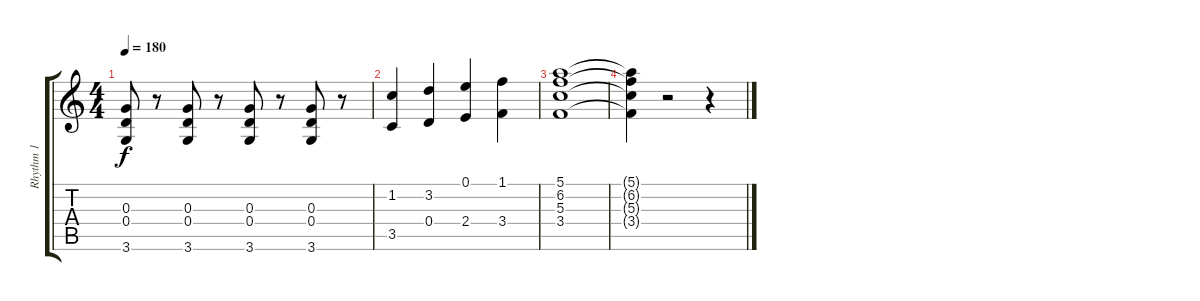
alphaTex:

\track ("Rhythm 1" "Rhythm 1") {instrument distortionguitar}
\staff {score tabs}
\tuning (E4 B3 G3 D3 A2 E2) {hide}
\ts (4 4)
\tempo 180
\clef g2
\ks c
(0.3 0.4 3.6).8{dy f} r.8 (0.3 0.4 3.6).8 r.8 (0.3 0.4 3.6).8 r.8 (0.3 0.4 3.6).8 r.8 |
(1.2 3.5).4 (3.2 0.4).4 (0.1 2.4).4 (1.1 3.4).4 |
(5.1 6.2 5.3 3.4).1 |
(5.1{t} 6.2{t} 5.3{t} 3.4{t}).4 r.2 r.4
